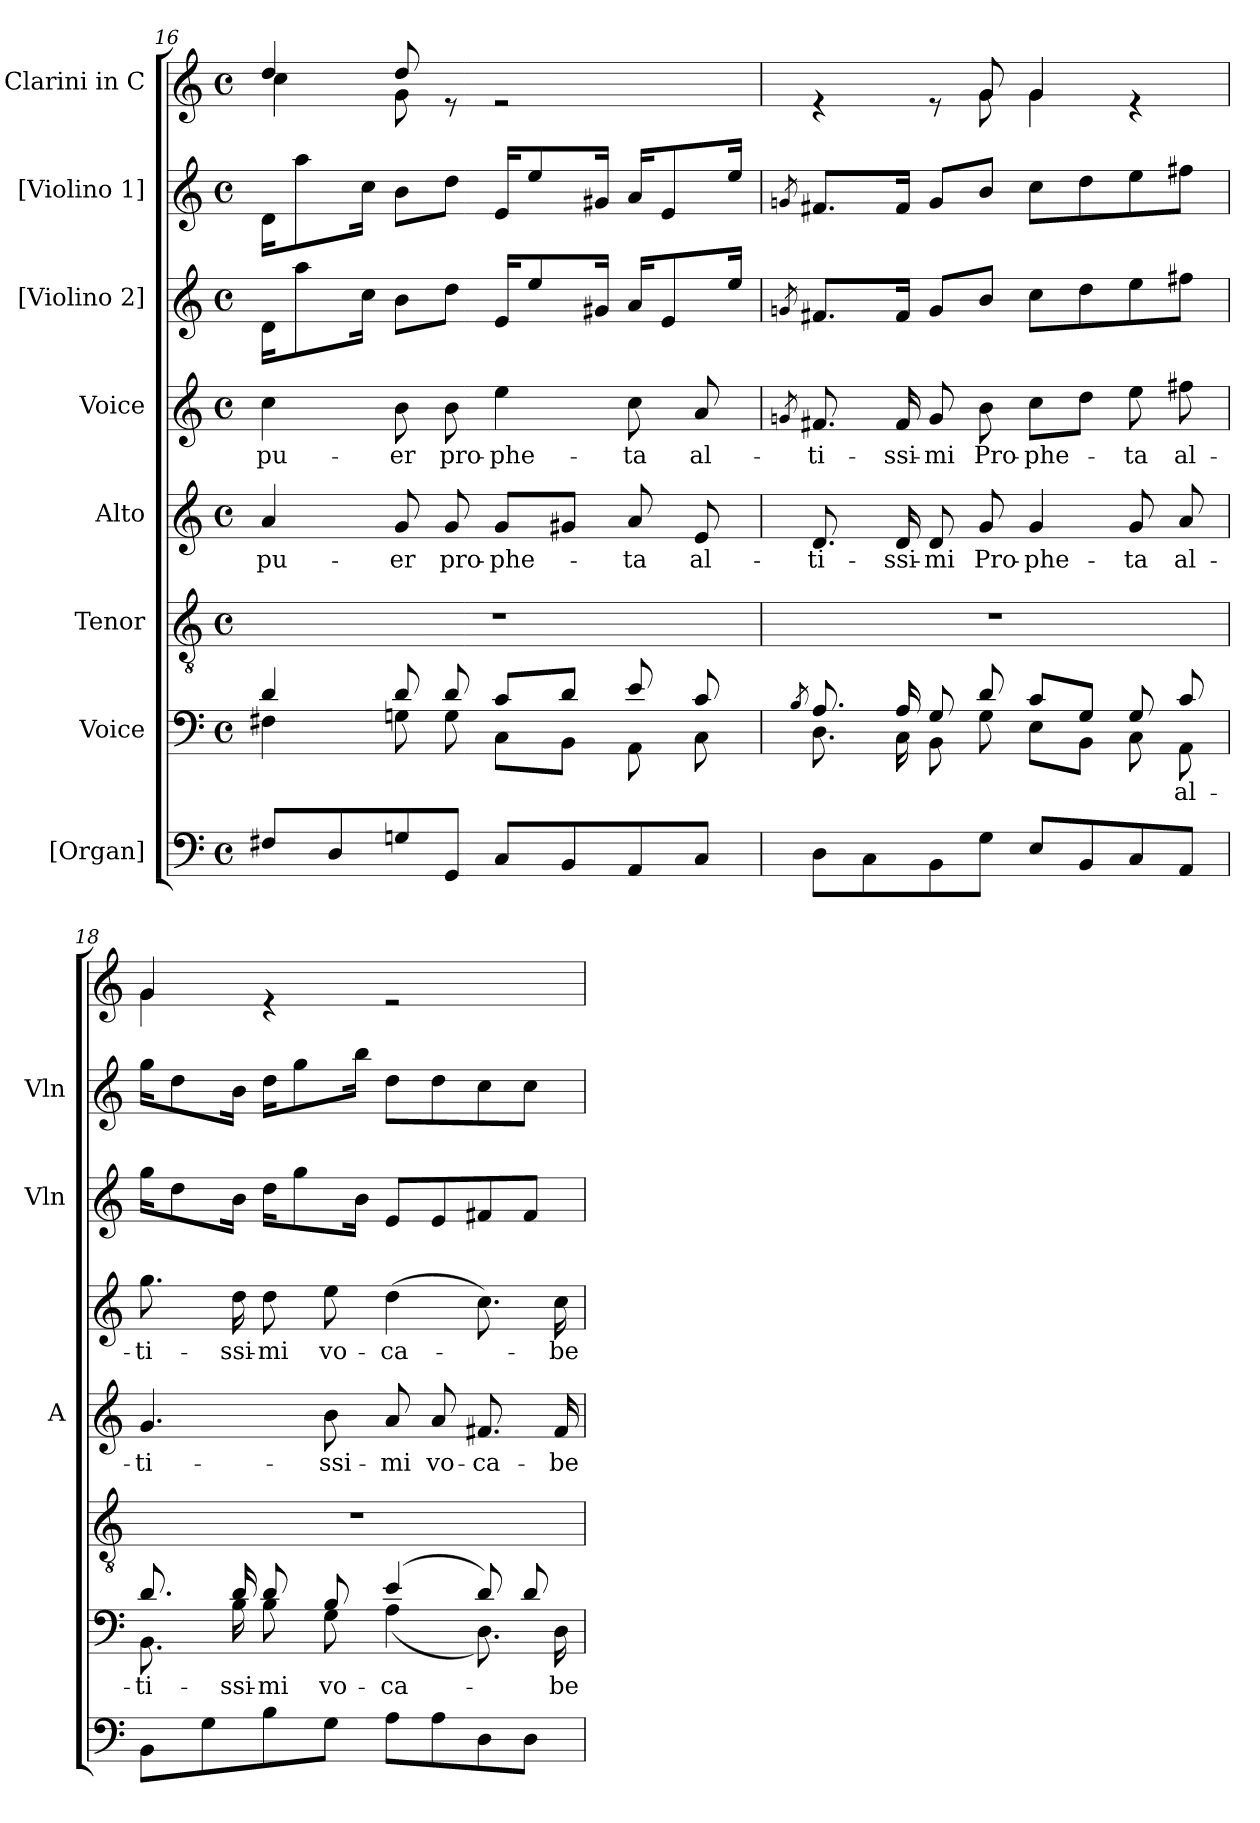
**kern	**kern	**text	**kern	**kern	**text	**kern	**text	**kern	**kern	**kern
*part8	*part7	*part7	*part6	*part5	*part5	*part4	*part4	*part3	*part2	*part1
*staff8	*staff7	*staff7	*staff6	*staff5	*staff5	*staff4	*staff4	*staff3	*staff2	*staff1
*I"[Organ]	*I"Voice	*	*I"Tenor	*I"Alto	*	*I"Voice	*	*I"[Violino 2]	*I"[Violino 1]	*I"Clarini in C
*	*	*	*	*I'A	*	*	*	*I'Vln	*I'Vln	*
!!LO:LB:g=z
*clefF4	*clefF4	*	*clefGv2	*clefG2	*	*clefG2	*	*clefG2	*clefG2	*clefG2
*k[]	*k[]	*	*k[]	*k[]	*	*k[]	*	*k[]	*k[]	*k[]
*M4/4	*M4/4	*	*M4/4	*M4/4	*	*M4/4	*	*M4/4	*M4/4	*M4/4
*met(c)	*met(c)	*	*met(c)	*met(c)	*	*met(c)	*	*met(c)	*met(c)	*met(c)
=16	=16	=16	=16	=16	=16	=16	=16	=16	=16	=16
*	*^	*	*	*	*	*	*	*	*	*
!	!	!	!	!	!	!LO:LY:b	!	!LO:LY:b	!	!	!
*	*	*	*	*	*	*	*	*	*	*	*^
8F#X/L	4d/	4F#X\	.	1r	4a/	pu-	4cc\	pu-	16d\KL	16d\KL	4dd/	4cc\
.	.	.	.	.	.	.	.	.	8aa\	8aa\	.	.
8D/	.	.	.	.	.	.	.	.	.	.	.	.
.	.	.	.	.	.	.	.	.	16cc\Jk	16cc\Jk	.	.
!	!	!	!	!	!	!LO:LY:b	!	!LO:LY:b	!	!	!	!
8Gn/	8d/	8Gn\	.	.	8g/	-er	8b\	-er	8b\L	8b\L	8dd/	8g\
!	!	!	!	!	!	!LO:LY:b	!	!LO:LY:b	!	!	!	!
8GG/J	8d/	8G\	.	.	8g/	pro-	8b\	pro-	8dd\J	8dd\J	8re	2ryy
!	!	!	!	!	!	!LO:LY:b	!	!LO:LY:b	!	!	!	!
8C/L	8c/L	8C\L	.	.	8g/L	-phe-	4ee\	-phe-	16e/KL	16e/KL	2re	.
.	.	.	.	.	.	.	.	.	8ee/	8ee/	.	.
8BB/	8d/J	8BB\J	.	.	8g#X/J	.	.	.	.	.	.	.
.	.	.	.	.	.	.	.	.	16g#X/Jk	16g#X/Jk	.	.
!	!	!	!	!	!	!LO:LY:b	!	!LO:LY:b	!	!	!	!
8AA/	8e/	8AA\	.	.	8a/	-ta	8cc\	-ta	16a/KL	16a/KL	.	.
.	.	.	.	.	.	.	.	.	8e/	8e/	.	.
!	!	!	!	!	!	!LO:LY:b	!	!LO:LY:b	!	!	!	!
8C/J	8c/	8C\	.	.	8e/	al-	8a/	al-	.	.	.	8ryy
.	.	.	.	.	.	.	.	.	16ee/Jk	16ee/Jk	.	.
=17	=17	=17	=17	=17	=17	=17	=17	=17	=17	=17	=17	=17
.	8qB/	.	.	.	.	.	8qgn/	.	8qgn/	8qgn/	.	.
!	!	!	!	!	!	!LO:LY:b	!	!LO:LY:b	!	!	!	!
8D\L	8.A/	8.D\	.	1r	8.d/	-ti-	8.f#X/	-ti-	8.f#X/L	8.f#X/L	4re	4.ryy
8C\	.	.	.	.	.	.	.	.	.	.	.	.
!	!	!	!	!	!	!LO:LY:b	!	!LO:LY:b	!	!	!	!
.	16A/	16C\	.	.	16d/	-ssi-	16f#/	-ssi-	16f#/Jk	16f#/Jk	.	.
!	!	!	!	!	!	!LO:LY:b	!	!LO:LY:b	!	!	!	!
8BB\	8G/	8BB\	.	.	8d/	-mi	8g/	-mi	8g/L	8g/L	8re	.
!	!	!	!	!	!	!LO:LY:b	!	!LO:LY:b	!	!	!	!
8G\J	8d/	8G\	.	.	8g/	Pro-	8b\	Pro-	8b/J	8b/J	8g/	8g\
!	!	!	!	!	!	!LO:LY:b	!	!LO:LY:b	!	!	!	!
8E/L	8c/L	8E\L	.	.	4g/	-phe-	8cc\L	-phe-	8cc\L	8cc\L	4g/	4g\
8BB/	8G/J	8BB\J	.	.	.	.	8dd\J	.	8dd\	8dd\	.	.
!	!	!	!	!	!	!LO:LY:b	!	!LO:LY:b	!	!	!	!
8C/	8G/	8C\	.	.	8g/	-ta	8ee\	-ta	8ee\	8ee\	4re	4ryy
!	!	!	!LO:LY:b	!	!	!LO:LY:b	!	!LO:LY:b	!	!	!	!
8AA/J	8c/	8AA\	al-	.	8a/	al-	8ff#X\	al-	8ff#X\J	8ff#X\J	.	.
=18	=18	=18	=18	=18	=18	=18	=18	=18	=18	=18	=18	=18
!	!	!	!LO:LY:b	!	!	!LO:LY:b	!	!LO:LY:b	!	!	!	!
8BB\L	8.d/	8.BB\	-ti-	1r	4.g/	-ti-	8.gg\	-ti-	16gg\KL	16gg\KL	4g/	4g\
.	.	.	.	.	.	.	.	.	8dd\	8dd\	.	.
8G\	.	.	.	.	.	.	.	.	.	.	.	.
!	!	!	!LO:LY:b	!	!	!	!	!LO:LY:b	!	!	!	!
.	16d/	16B\	-ssi-	.	.	.	16dd\	-ssi-	16b\Jk	16b\Jk	.	.
!	!	!	!LO:LY:b	!	!	!	!	!LO:LY:b	!	!	!	!
8B\	8d/	8B\	-mi	.	.	.	8dd\	-mi	16dd\KL	16dd\KL	4re	2.ryy
.	.	.	.	.	.	.	.	.	8gg\	8gg\	.	.
!	!	!	!LO:LY:b	!	!	!LO:LY:b	!	!LO:LY:b	!	!	!	!
8G\J	8B/	8G\	vo-	.	8b\	-ssi-	8ee\	vo-	.	.	.	.
.	.	.	.	.	.	.	.	.	16b\Jk	16bb\Jk	.	.
!	!	!	!LO:LY:b	!	!	!LO:LY:b	!	!LO:LY:b	!	!	!	!
8A\L	(4e/	(4A\	-ca-	.	8a/	-mi	(4dd\	-ca-	8e/L	8dd\L	2re	.
!	!	!	!	!	!	!LO:LY:b	!	!	!	!	!	!
8A\	.	.	.	.	8a/	vo-	.	.	8e/	8dd\	.	.
!	!	!	!	!	!	!LO:LY:b	!	!	!	!	!	!
8D\	8d/)	8.D\)	.	.	8.f#X/	-ca-	8.cc\)	.	8f#X/	8cc\	.	.
8D\J	8d/	.	.	.	.	.	.	.	8f#/J	8cc\J	.	.
!	!	!	!LO:LY:b	!	!	!LO:LY:b	!	!LO:LY:b	!	!	!	!
.	.	16D\	-be-	.	16f#/	-be-	16cc\	-be-	.	.	.	.
*	*v	*v	*	*	*	*	*	*	*	*	*v	*v
=	=	=	=	=	=	=	=	=	=	=
*-	*-	*-	*-	*-	*-	*-	*-	*-	*-	*-
